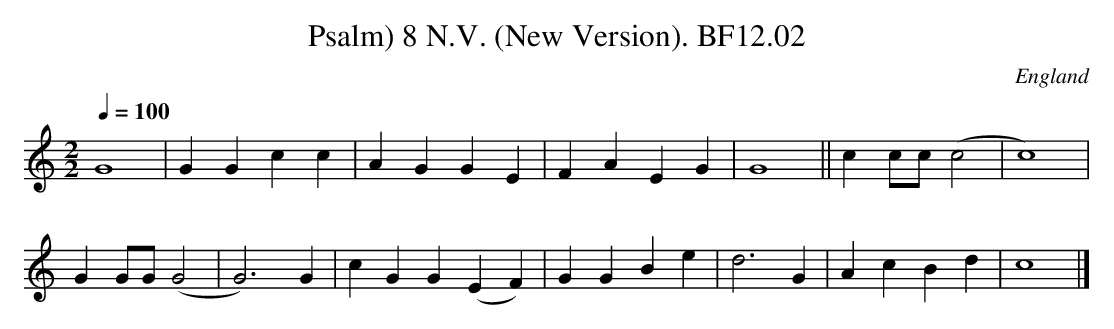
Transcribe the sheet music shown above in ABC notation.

X:1
T:Psalm) 8 N.V. (New Version). BF12.02
M:2/2
L:1/4
Q:1/4=100
O:England
K:C major
G4|GGcc|AGGE|FAEG|G4||cc/2c/2(c2|c4)|!
GG/2G/2(G2|G3)G|cGG(EF)|GGBe|d3G|AcBd|c4|]
